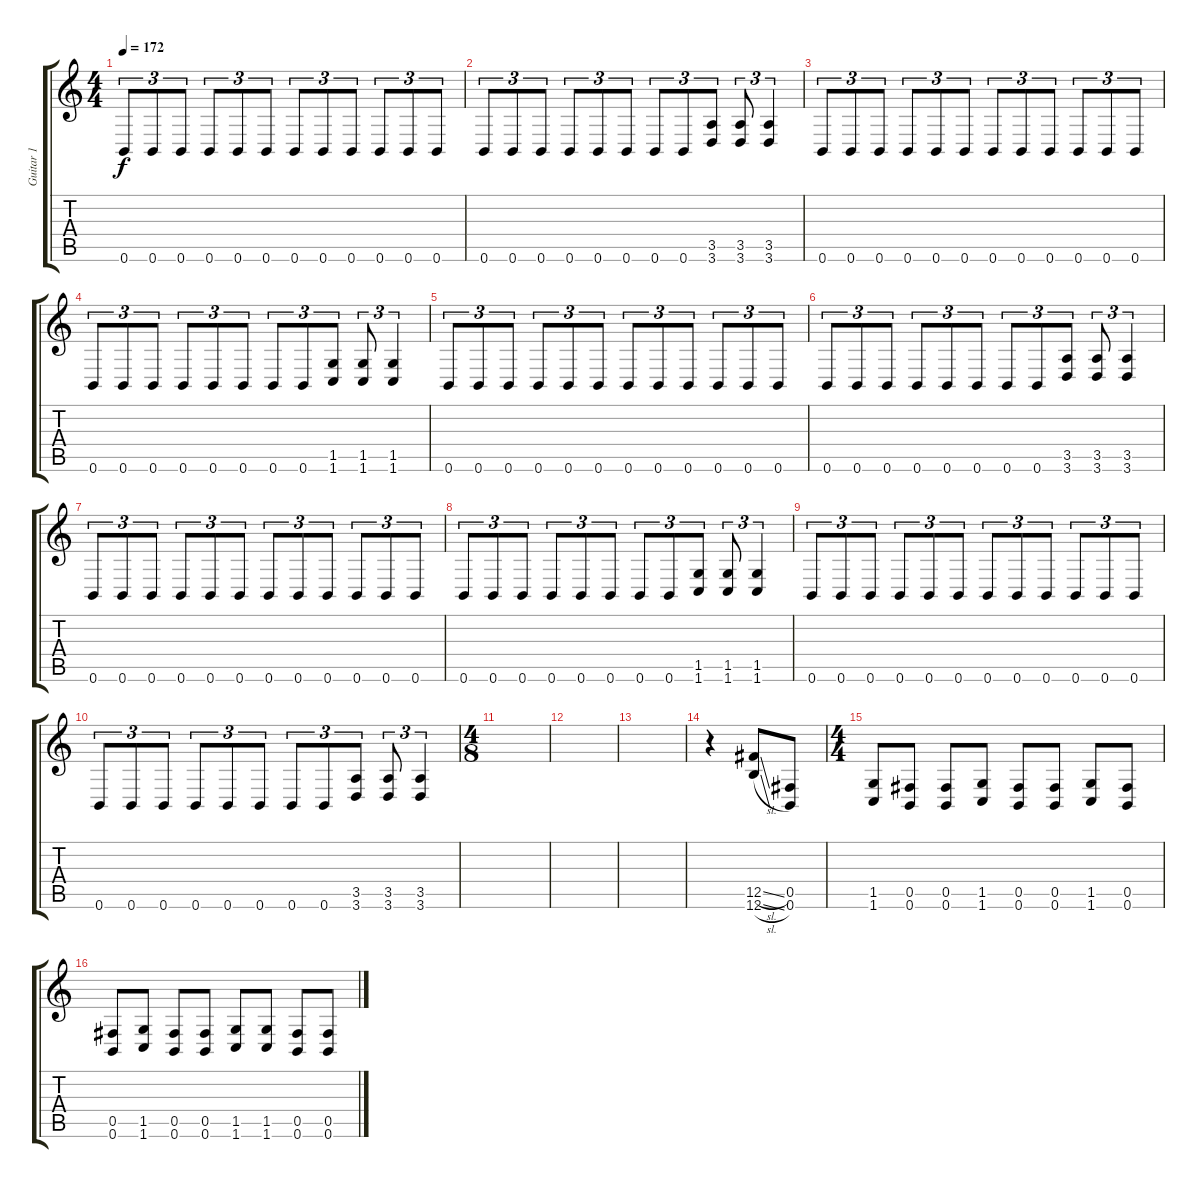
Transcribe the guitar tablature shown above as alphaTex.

\track ("Guitar 1" "Guitar 1") {instrument distortionguitar}
\staff {score tabs}
\tuning (Db4 Ab3 E3 B2 Gb2 B1) {hide}
\ts (4 4)
\tempo 172
\clef g2
\ks c
0.6.8{tu (3 2) dy f} 0.6.8{tu (3 2)} 0.6.8{tu (3 2)} 0.6.8{tu (3 2)} 0.6.8{tu (3 2)} 0.6.8{tu (3 2)} 0.6.8{tu (3 2)} 0.6.8{tu (3 2)} 0.6.8{tu (3 2)} 0.6.8{tu (3 2)} 0.6.8{tu (3 2)} 0.6.8{tu (3 2)} |
0.6.8{tu (3 2)} 0.6.8{tu (3 2)} 0.6.8{tu (3 2)} 0.6.8{tu (3 2)} 0.6.8{tu (3 2)} 0.6.8{tu (3 2)} 0.6.8{tu (3 2)} 0.6.8{tu (3 2)} (3.5 3.6).8{tu (3 2)} (3.5 3.6).8{tu (3 2)} (3.5 3.6).4{tu (3 2)} |
0.6.8{tu (3 2)} 0.6.8{tu (3 2)} 0.6.8{tu (3 2)} 0.6.8{tu (3 2)} 0.6.8{tu (3 2)} 0.6.8{tu (3 2)} 0.6.8{tu (3 2)} 0.6.8{tu (3 2)} 0.6.8{tu (3 2)} 0.6.8{tu (3 2)} 0.6.8{tu (3 2)} 0.6.8{tu (3 2)} |
0.6.8{tu (3 2)} 0.6.8{tu (3 2)} 0.6.8{tu (3 2)} 0.6.8{tu (3 2)} 0.6.8{tu (3 2)} 0.6.8{tu (3 2)} 0.6.8{tu (3 2)} 0.6.8{tu (3 2)} (1.5 1.6).8{tu (3 2)} (1.5 1.6).8{tu (3 2)} (1.5 1.6).4{tu (3 2)} |
0.6.8{tu (3 2)} 0.6.8{tu (3 2)} 0.6.8{tu (3 2)} 0.6.8{tu (3 2)} 0.6.8{tu (3 2)} 0.6.8{tu (3 2)} 0.6.8{tu (3 2)} 0.6.8{tu (3 2)} 0.6.8{tu (3 2)} 0.6.8{tu (3 2)} 0.6.8{tu (3 2)} 0.6.8{tu (3 2)} |
0.6.8{tu (3 2)} 0.6.8{tu (3 2)} 0.6.8{tu (3 2)} 0.6.8{tu (3 2)} 0.6.8{tu (3 2)} 0.6.8{tu (3 2)} 0.6.8{tu (3 2)} 0.6.8{tu (3 2)} (3.5 3.6).8{tu (3 2)} (3.5 3.6).8{tu (3 2)} (3.5 3.6).4{tu (3 2)} |
0.6.8{tu (3 2)} 0.6.8{tu (3 2)} 0.6.8{tu (3 2)} 0.6.8{tu (3 2)} 0.6.8{tu (3 2)} 0.6.8{tu (3 2)} 0.6.8{tu (3 2)} 0.6.8{tu (3 2)} 0.6.8{tu (3 2)} 0.6.8{tu (3 2)} 0.6.8{tu (3 2)} 0.6.8{tu (3 2)} |
0.6.8{tu (3 2)} 0.6.8{tu (3 2)} 0.6.8{tu (3 2)} 0.6.8{tu (3 2)} 0.6.8{tu (3 2)} 0.6.8{tu (3 2)} 0.6.8{tu (3 2)} 0.6.8{tu (3 2)} (1.5 1.6).8{tu (3 2)} (1.5 1.6).8{tu (3 2)} (1.5 1.6).4{tu (3 2)} |
0.6.8{tu (3 2)} 0.6.8{tu (3 2)} 0.6.8{tu (3 2)} 0.6.8{tu (3 2)} 0.6.8{tu (3 2)} 0.6.8{tu (3 2)} 0.6.8{tu (3 2)} 0.6.8{tu (3 2)} 0.6.8{tu (3 2)} 0.6.8{tu (3 2)} 0.6.8{tu (3 2)} 0.6.8{tu (3 2)} |
0.6.8{tu (3 2)} 0.6.8{tu (3 2)} 0.6.8{tu (3 2)} 0.6.8{tu (3 2)} 0.6.8{tu (3 2)} 0.6.8{tu (3 2)} 0.6.8{tu (3 2)} 0.6.8{tu (3 2)} (3.5 3.6).8{tu (3 2)} (3.5 3.6).8{tu (3 2)} (3.5 3.6).4{tu (3 2)} |
\ts (4 8)
|
|
|
r.4 (12.5{sl} 12.6{sl}).8 (0.5 0.6).8 |
\ts (4 4)
(1.5 1.6).8 (0.5 0.6).8 (0.5 0.6).8 (1.5 1.6).8 (0.5 0.6).8 (0.5 0.6).8 (1.5 1.6).8 (0.5 0.6).8 |
(0.5 0.6).8 (1.5 1.6).8 (0.5 0.6).8 (0.5 0.6).8 (1.5 1.6).8 (1.5 1.6).8 (0.5 0.6).8 (0.5 0.6).8
